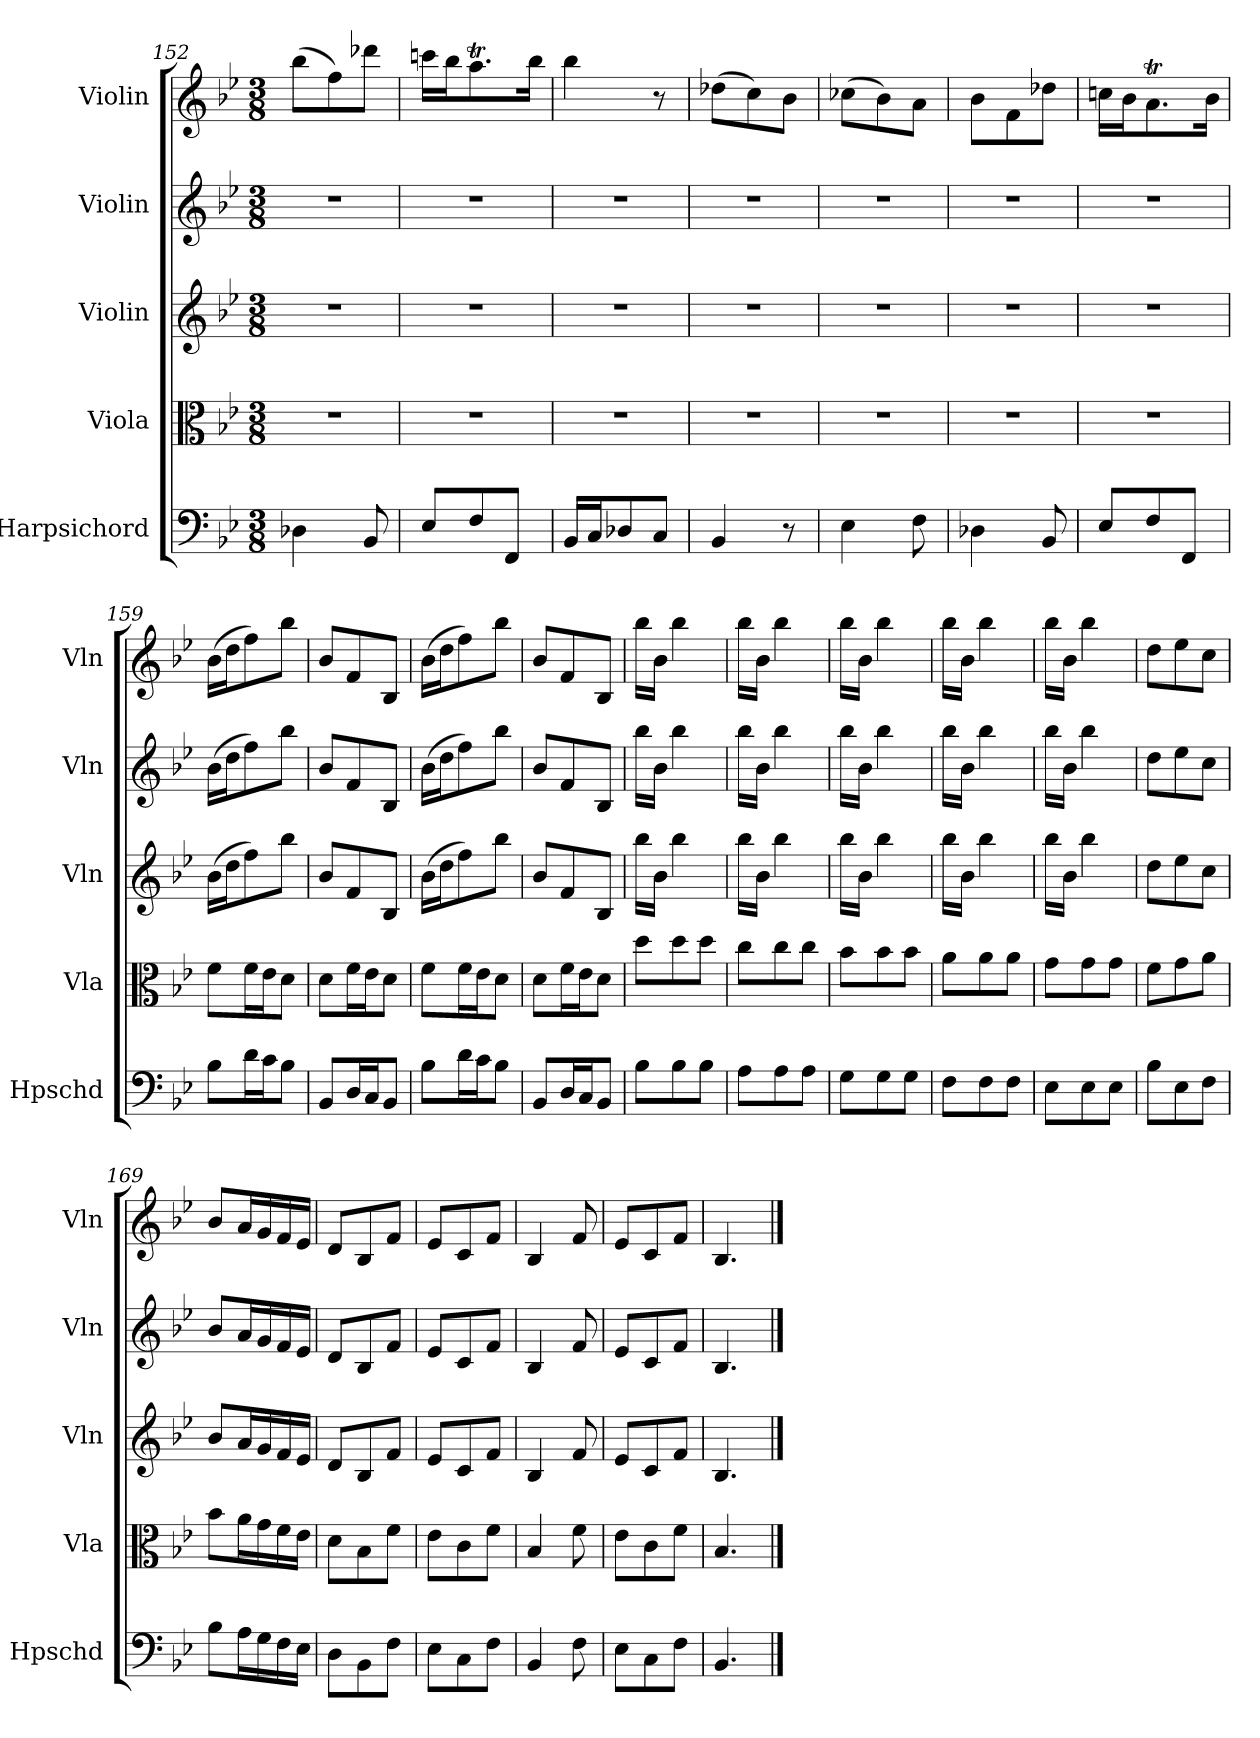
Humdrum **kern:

**kern	**kern	**kern	**kern	**kern
*part5	*part4	*part3	*part2	*part1
*staff5	*staff4	*staff3	*staff2	*staff1
*I"Harpsichord	*I"Viola	*I"Violin	*I"Violin	*I"Violin
*I'Hpschd	*I'Vla	*I'Vln	*I'Vln	*I'Vln
*clefF4	*clefC3	*clefG2	*clefG2	*clefG2
*k[b-e-]	*k[b-e-]	*k[b-e-]	*k[b-e-]	*k[b-e-]
*B-:	*B-:	*B-:	*B-:	*B-:
*M3/8	*M3/8	*M3/8	*M3/8	*M3/8
=152	=152	=152	=152	=152
4D-X\	4.r	4.r	4.r	(8bb-\L
.	.	.	.	8ff\)
8BB-/	.	.	.	8ddd-X\J
=153	=153	=153	=153	=153
8E-/L	4.r	4.r	4.r	16cccn\LL
.	.	.	.	16bb-\J
8F/	.	.	.	8.aat\
8FF/J	.	.	.	.
.	.	.	.	16bb-\Jk
=154	=154	=154	=154	=154
16BB-/LL	4.r	4.r	4.r	4bb-\
16C/J	.	.	.	.
8D-X/	.	.	.	.
8C/J	.	.	.	8r
=155	=155	=155	=155	=155
4BB-/	4.r	4.r	4.r	(8dd-X\L
.	.	.	.	8cc\)
8r	.	.	.	8b-\J
=156	=156	=156	=156	=156
4E-\	4.r	4.r	4.r	(8cc-X\L
.	.	.	.	8b-\)
8F\	.	.	.	8a\J
=157	=157	=157	=157	=157
4D-X\	4.r	4.r	4.r	8b-\L
.	.	.	.	8f\
8BB-/	.	.	.	8dd-X\J
=158	=158	=158	=158	=158
8E-/L	4.r	4.r	4.r	16ccn\LL
.	.	.	.	16b-\J
8F/	.	.	.	8.at\
8FF/J	.	.	.	.
.	.	.	.	16b-\Jk
=159	=159	=159	=159	=159
8B-\L	8f\L	(16b-\LL	(16b-\LL	(16b-\LL
.	.	16dd\J	16dd\J	16dd\J
16d\L	16f\L	8ff\)	8ff\)	8ff\)
16c\J	16e-\J	.	.	.
8B-\J	8d\J	8bb-\J	8bb-\J	8bb-\J
=160	=160	=160	=160	=160
8BB-/L	8d\L	8b-/L	8b-/L	8b-/L
16D/L	16f\L	8f/	8f/	8f/
16C/J	16e-\J	.	.	.
8BB-/J	8d\J	8B-/J	8B-/J	8B-/J
=161	=161	=161	=161	=161
8B-\L	8f\L	(16b-\LL	(16b-\LL	(16b-\LL
.	.	16dd\J	16dd\J	16dd\J
16d\L	16f\L	8ff\)	8ff\)	8ff\)
16c\J	16e-\J	.	.	.
8B-\J	8d\J	8bb-\J	8bb-\J	8bb-\J
=162	=162	=162	=162	=162
8BB-/L	8d\L	8b-/L	8b-/L	8b-/L
16D/L	16f\L	8f/	8f/	8f/
16C/J	16e-\J	.	.	.
8BB-/J	8d\J	8B-/J	8B-/J	8B-/J
=163	=163	=163	=163	=163
8B-\L	8dd\L	16bb-\LL	16bb-\LL	16bb-\LL
.	.	16b-\JJ	16b-\JJ	16b-\JJ
8B-\	8dd\	4bb-\	4bb-\	4bb-\
8B-\J	8dd\J	.	.	.
=164	=164	=164	=164	=164
8A\L	8cc\L	16bb-\LL	16bb-\LL	16bb-\LL
.	.	16b-\JJ	16b-\JJ	16b-\JJ
8A\	8cc\	4bb-\	4bb-\	4bb-\
8A\J	8cc\J	.	.	.
=165	=165	=165	=165	=165
8G\L	8b-\L	16bb-\LL	16bb-\LL	16bb-\LL
.	.	16b-\JJ	16b-\JJ	16b-\JJ
8G\	8b-\	4bb-\	4bb-\	4bb-\
8G\J	8b-\J	.	.	.
=166	=166	=166	=166	=166
8F\L	8a\L	16bb-\LL	16bb-\LL	16bb-\LL
.	.	16b-\JJ	16b-\JJ	16b-\JJ
8F\	8a\	4bb-\	4bb-\	4bb-\
8F\J	8a\J	.	.	.
=167	=167	=167	=167	=167
8E-\L	8g\L	16bb-\LL	16bb-\LL	16bb-\LL
.	.	16b-\JJ	16b-\JJ	16b-\JJ
8E-\	8g\	4bb-\	4bb-\	4bb-\
8E-\J	8g\J	.	.	.
=168	=168	=168	=168	=168
8B-\L	8f\L	8dd\L	8dd\L	8dd\L
8E-\	8g\	8ee-\	8ee-\	8ee-\
8F\J	8a\J	8cc\J	8cc\J	8cc\J
=169	=169	=169	=169	=169
8B-\L	8b-\L	8b-/L	8b-/L	8b-/L
16A\L	16a\L	16a/L	16a/L	16a/L
16G\	16g\	16g/	16g/	16g/
16F\	16f\	16f/	16f/	16f/
16E-\JJ	16e-\JJ	16e-/JJ	16e-/JJ	16e-/JJ
=170	=170	=170	=170	=170
8D\L	8d\L	8d/L	8d/L	8d/L
8BB-\	8B-\	8B-/	8B-/	8B-/
8F\J	8f\J	8f/J	8f/J	8f/J
=171	=171	=171	=171	=171
8E-\L	8e-\L	8e-/L	8e-/L	8e-/L
8C\	8c\	8c/	8c/	8c/
8F\J	8f\J	8f/J	8f/J	8f/J
=172	=172	=172	=172	=172
4BB-/	4B-/	4B-/	4B-/	4B-/
8F\	8f\	8f/	8f/	8f/
=173	=173	=173	=173	=173
8E-\L	8e-\L	8e-/L	8e-/L	8e-/L
8C\	8c\	8c/	8c/	8c/
8F\J	8f\J	8f/J	8f/J	8f/J
=174	=174	=174	=174	=174
4.BB-/	4.B-/	4.B-/	4.B-/	4.B-/
==	==	==	==	==
*-	*-	*-	*-	*-
